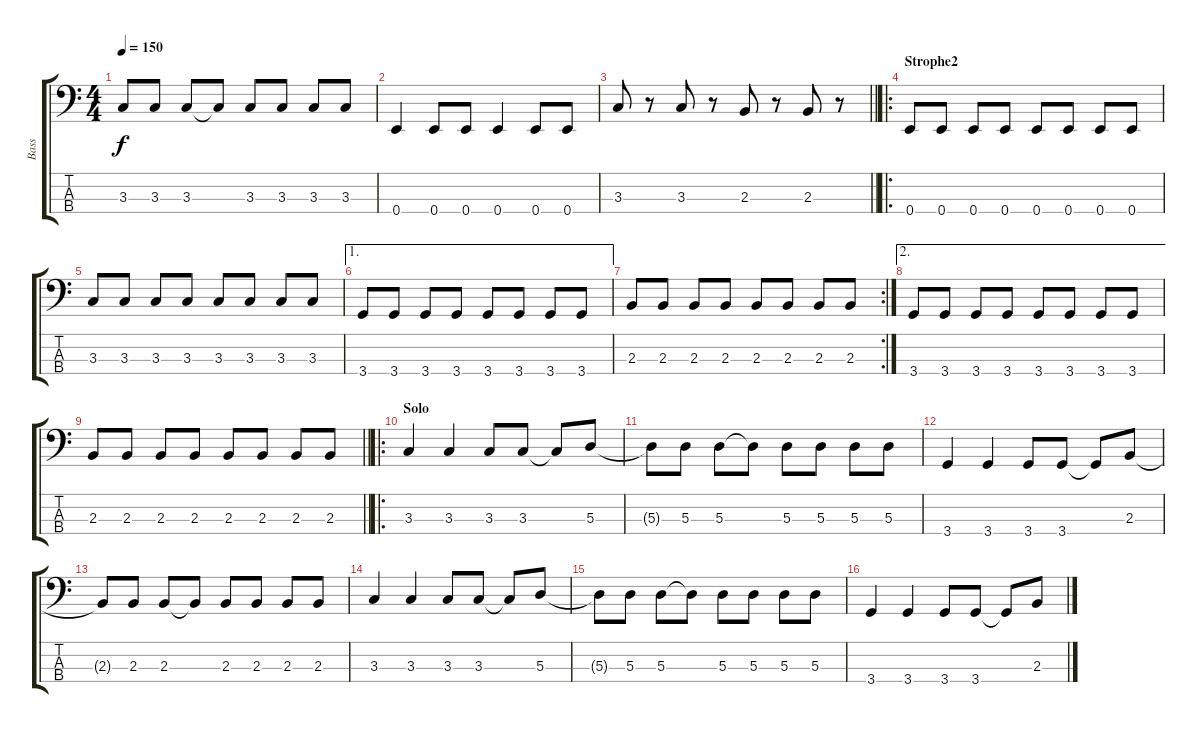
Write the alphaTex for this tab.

\track ("Bass" "Bass") {instrument electricbassfinger}
\staff {score tabs}
\tuning (G2 D2 A1 E1) {hide}
\ts (4 4)
\tempo 150
\clef f4
\ks c
3.3{t}.8{dy f} 3.3.8 3.3.8 3.3{t}.8 3.3.8 3.3.8 3.3.8 3.3.8 |
0.4.4 0.4.8 0.4.8 0.4.4 0.4.8 0.4.8 |
\barLineRight lightlight
3.3.8 r.8 3.3.8 r.8 2.3.8 r.8 2.3.8 r.8 |
\ro
\section ("" "Strophe2")
0.4.8 0.4.8 0.4.8 0.4.8 0.4.8 0.4.8 0.4.8 0.4.8 |
3.3.8 3.3.8 3.3.8 3.3.8 3.3.8 3.3.8 3.3.8 3.3.8 |
\ae 1
3.4.8 3.4.8 3.4.8 3.4.8 3.4.8 3.4.8 3.4.8 3.4.8 |
\rc 2
2.3.8 2.3.8 2.3.8 2.3.8 2.3.8 2.3.8 2.3.8 2.3.8 |
\ae 2
3.4.8 3.4.8 3.4.8 3.4.8 3.4.8 3.4.8 3.4.8 3.4.8 |
\barLineRight lightlight
2.3.8 2.3.8 2.3.8 2.3.8 2.3.8 2.3.8 2.3.8 2.3.8 |
\ro
\section ("" "Solo")
3.3.4 3.3.4 3.3.8 3.3.8 3.3{t}.8 5.3.8 |
5.3{t}.8 5.3.8 5.3.8 5.3{t}.8 5.3.8 5.3.8 5.3.8 5.3.8 |
3.4.4 3.4.4 3.4.8 3.4.8 3.4{t}.8 2.3.8 |
2.3{t}.8 2.3.8 2.3.8 2.3{t}.8 2.3.8 2.3.8 2.3.8 2.3.8 |
3.3.4 3.3.4 3.3.8 3.3.8 3.3{t}.8 5.3.8 |
5.3{t}.8 5.3.8 5.3.8 5.3{t}.8 5.3.8 5.3.8 5.3.8 5.3.8 |
3.4.4 3.4.4 3.4.8 3.4.8 3.4{t}.8 2.3.8
